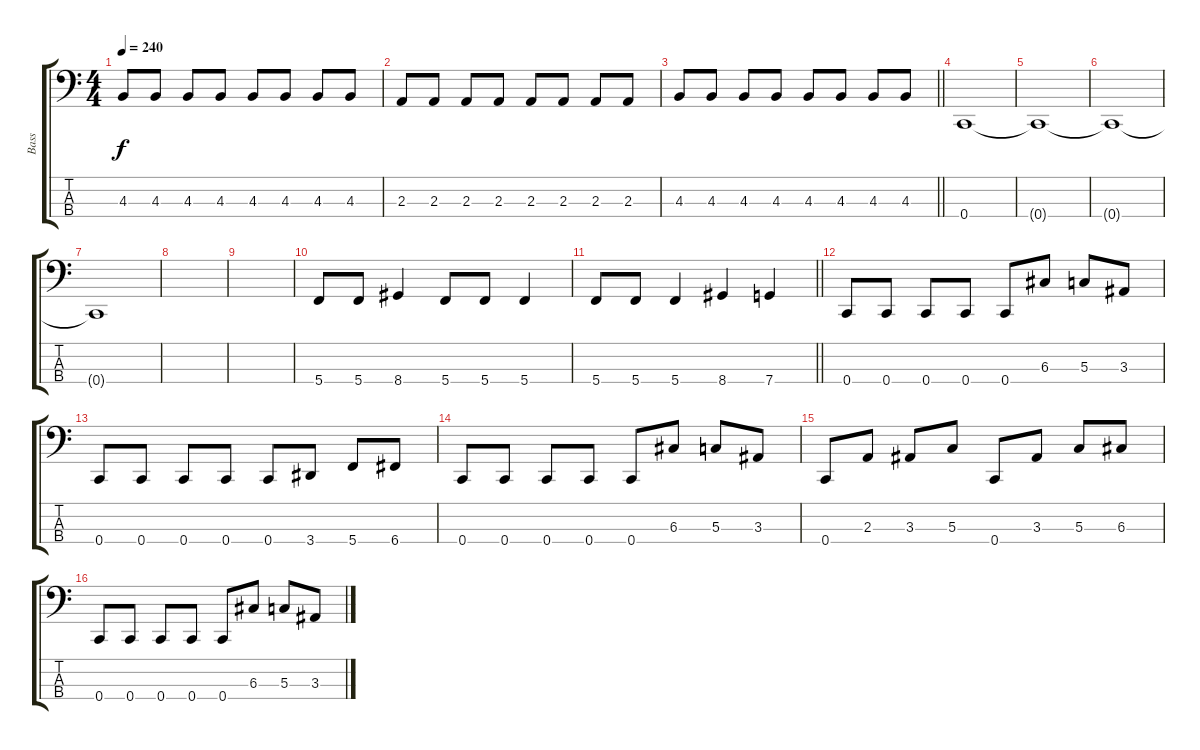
\track ("Bass" "Bass") {instrument electricbassfinger}
\staff {score tabs}
\tuning (F2 C2 G1 C1) {hide}
\ts (4 4)
\tempo 240
\clef f4
\ks c
4.3.8{dy f} 4.3.8 4.3.8 4.3.8 4.3.8 4.3.8 4.3.8 4.3.8 |
2.3.8 2.3.8 2.3.8 2.3.8 2.3.8 2.3.8 2.3.8 2.3.8 |
\barLineRight lightlight
4.3.8 4.3.8 4.3.8 4.3.8 4.3.8 4.3.8 4.3.8 4.3.8 |
0.4.1 |
0.4{t}.1 |
0.4{t}.1 |
0.4{t}.1 |
|
|
5.4.8 5.4.8 8.4.4 5.4.8 5.4.8 5.4.4 |
\barLineRight lightlight
5.4.8 5.4.8 5.4.4 8.4.4 7.4.4 |
0.4.8 0.4.8 0.4.8 0.4.8 0.4.8 6.3.8 5.3.8 3.3.8 |
0.4.8 0.4.8 0.4.8 0.4.8 0.4.8 3.4.8 5.4.8 6.4.8 |
0.4.8 0.4.8 0.4.8 0.4.8 0.4.8 6.3.8 5.3.8 3.3.8 |
0.4.8 2.3.8 3.3.8 5.3.8 0.4.8 3.3.8 5.3.8 6.3.8 |
0.4.8 0.4.8 0.4.8 0.4.8 0.4.8 6.3.8 5.3.8 3.3.8
